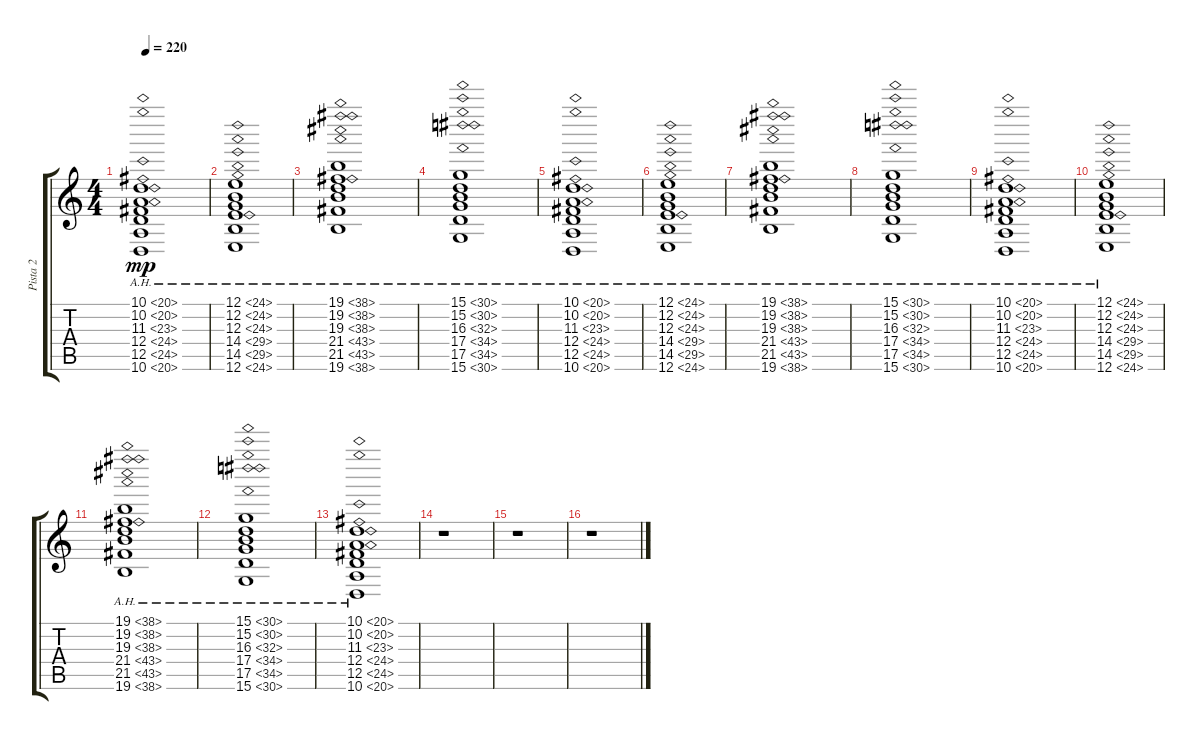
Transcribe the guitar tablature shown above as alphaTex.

\track ("Pista 2" "Pista 2") {instrument tubularbells}
\staff {score tabs}
\tuning (E4 B3 G3 D3 A2 E2) {hide}
\ts (4 4)
\tempo 220
\clef g2
\ks c
(10.1{ah 10} 10.2{ah 10} 11.3{ah 12} 12.4{ah 12} 12.5{ah 12} 10.6{ah 10}).1{dy mp} |
(12.1{ah 12} 12.2{ah 12} 12.3{ah 12} 14.4{ah 15} 14.5{ah 15} 12.6{ah 12}).1 |
(19.1{ah 19} 19.2{ah 19} 19.3{ah 19} 21.4{ah 22} 21.5{ah 22} 19.6{ah 19}).1 |
(15.1{ah 15} 15.2{ah 15} 16.3{ah 16} 17.4{ah 17} 17.5{ah 17} 15.6{ah 15}).1 |
(10.1{ah 10} 10.2{ah 10} 11.3{ah 12} 12.4{ah 12} 12.5{ah 12} 10.6{ah 10}).1 |
(12.1{ah 12} 12.2{ah 12} 12.3{ah 12} 14.4{ah 15} 14.5{ah 15} 12.6{ah 12}).1 |
(19.1{ah 19} 19.2{ah 19} 19.3{ah 19} 21.4{ah 22} 21.5{ah 22} 19.6{ah 19}).1 |
(15.1{ah 15} 15.2{ah 15} 16.3{ah 16} 17.4{ah 17} 17.5{ah 17} 15.6{ah 15}).1 |
(10.1{ah 10} 10.2{ah 10} 11.3{ah 12} 12.4{ah 12} 12.5{ah 12} 10.6{ah 10}).1 |
(12.1{ah 12} 12.2{ah 12} 12.3{ah 12} 14.4{ah 15} 14.5{ah 15} 12.6{ah 12}).1 |
(19.1{ah 19} 19.2{ah 19} 19.3{ah 19} 21.4{ah 22} 21.5{ah 22} 19.6{ah 19}).1 |
(15.1{ah 15} 15.2{ah 15} 16.3{ah 16} 17.4{ah 17} 17.5{ah 17} 15.6{ah 15}).1 |
(10.1{ah 10} 10.2{ah 10} 11.3{ah 12} 12.4{ah 12} 12.5{ah 12} 10.6{ah 10}).1 |
r.1 |
r.1 |
r.1
